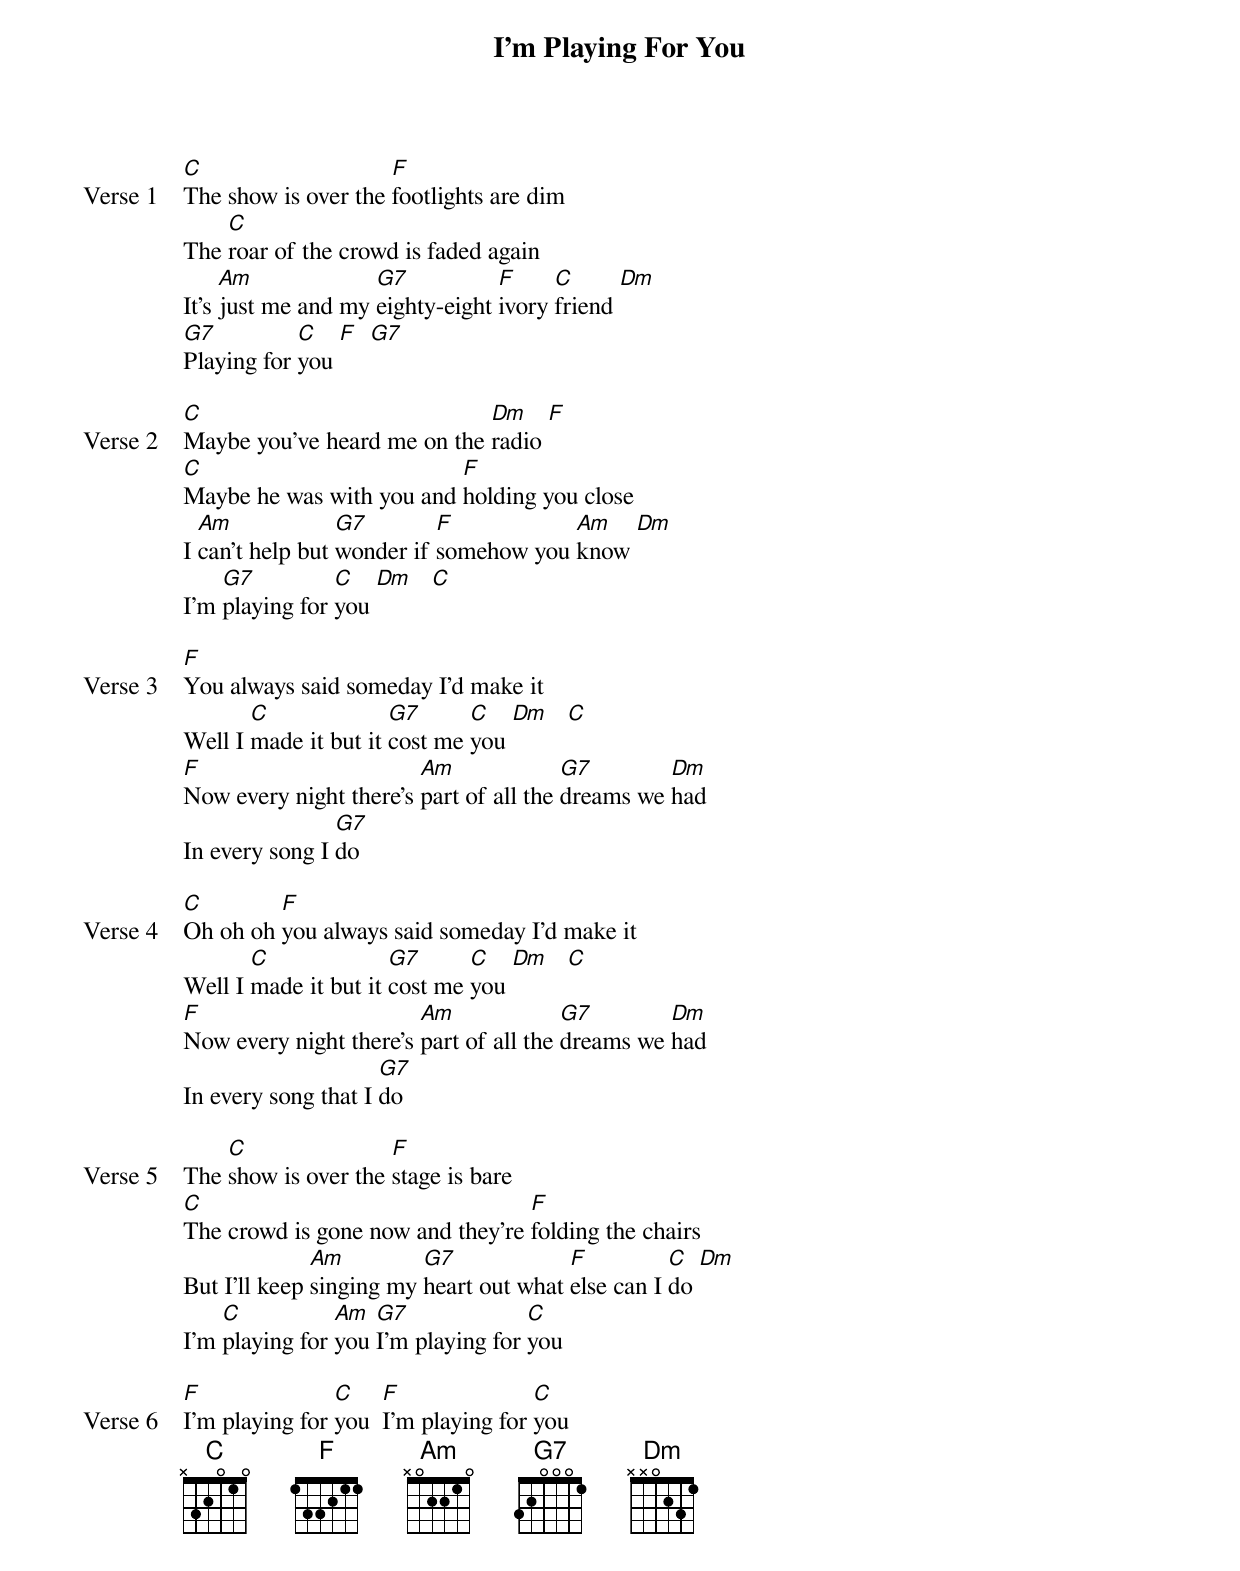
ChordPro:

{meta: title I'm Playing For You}
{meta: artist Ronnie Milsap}
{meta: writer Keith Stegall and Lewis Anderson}

{start_of_verse: Verse 1}
[C]The show is over the [F]footlights are dim
The [C]roar of the crowd is faded again
It's [Am]just me and my [G7]eighty-eight [F]ivory [C]friend [Dm]
[G7]Playing for [C]you [F]  [G7]
{end_of_verse}

{start_of_verse: Verse 2}
[C]Maybe you've heard me on the [Dm]radio [F]
[C]Maybe he was with you and [F]holding you close
I [Am]can't help but [G7]wonder if [F]somehow you [Am]know [Dm]
I'm [G7]playing for [C]you [Dm]   [C]
{end_of_verse}

{start_of_verse: Verse 3}
[F]You always said someday I'd make it
Well I [C]made it but it [G7]cost me [C]you [Dm]   [C]
[F]Now every night there's [Am]part of all the [G7]dreams we [Dm]had
In every song I [G7]do
{end_of_verse}

{start_of_verse: Verse 4}
[C]Oh oh oh [F]you always said someday I'd make it
Well I [C]made it but it [G7]cost me [C]you [Dm]   [C]
[F]Now every night there's [Am]part of all the [G7]dreams we [Dm]had
In every song that I [G7]do
{end_of_verse}

{start_of_verse: Verse 5}
The [C]show is over the [F]stage is bare
[C]The crowd is gone now and they're [F]folding the chairs
But I'll keep [Am]singing my [G7]heart out what [F]else can I [C]do [Dm]
I'm [C]playing for [Am]you [G7]I'm playing for [C]you
{end_of_verse}

{start_of_verse: Verse 6}
[F]I'm playing for [C]you  [F]I'm playing for [C]you
{end_of_verse}
